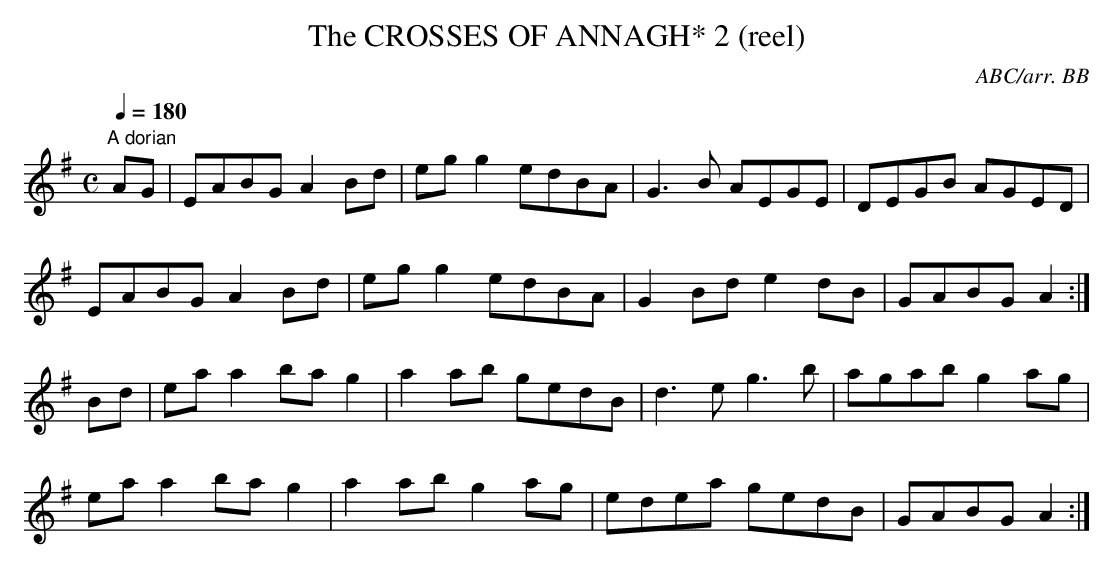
X:1
T:CROSSES OF ANNAGH* 2 (reel), The
C:ABC/arr. BB
M:C
Q:1/4=180
K:G
"A dorian"
AG|EABG A2Bd|egg2 edBA|G3B AEGE|DEGB AGED|
EABG A2Bd|egg2 edBA|G2Bd e2 dB|GABG A2:|
Bd|eaa2 bag2|a2ab gedB|d3e g3b|agab g2ag|
eaa2 bag2|a2ab g2ag|edea gedB|GABG A2:|
